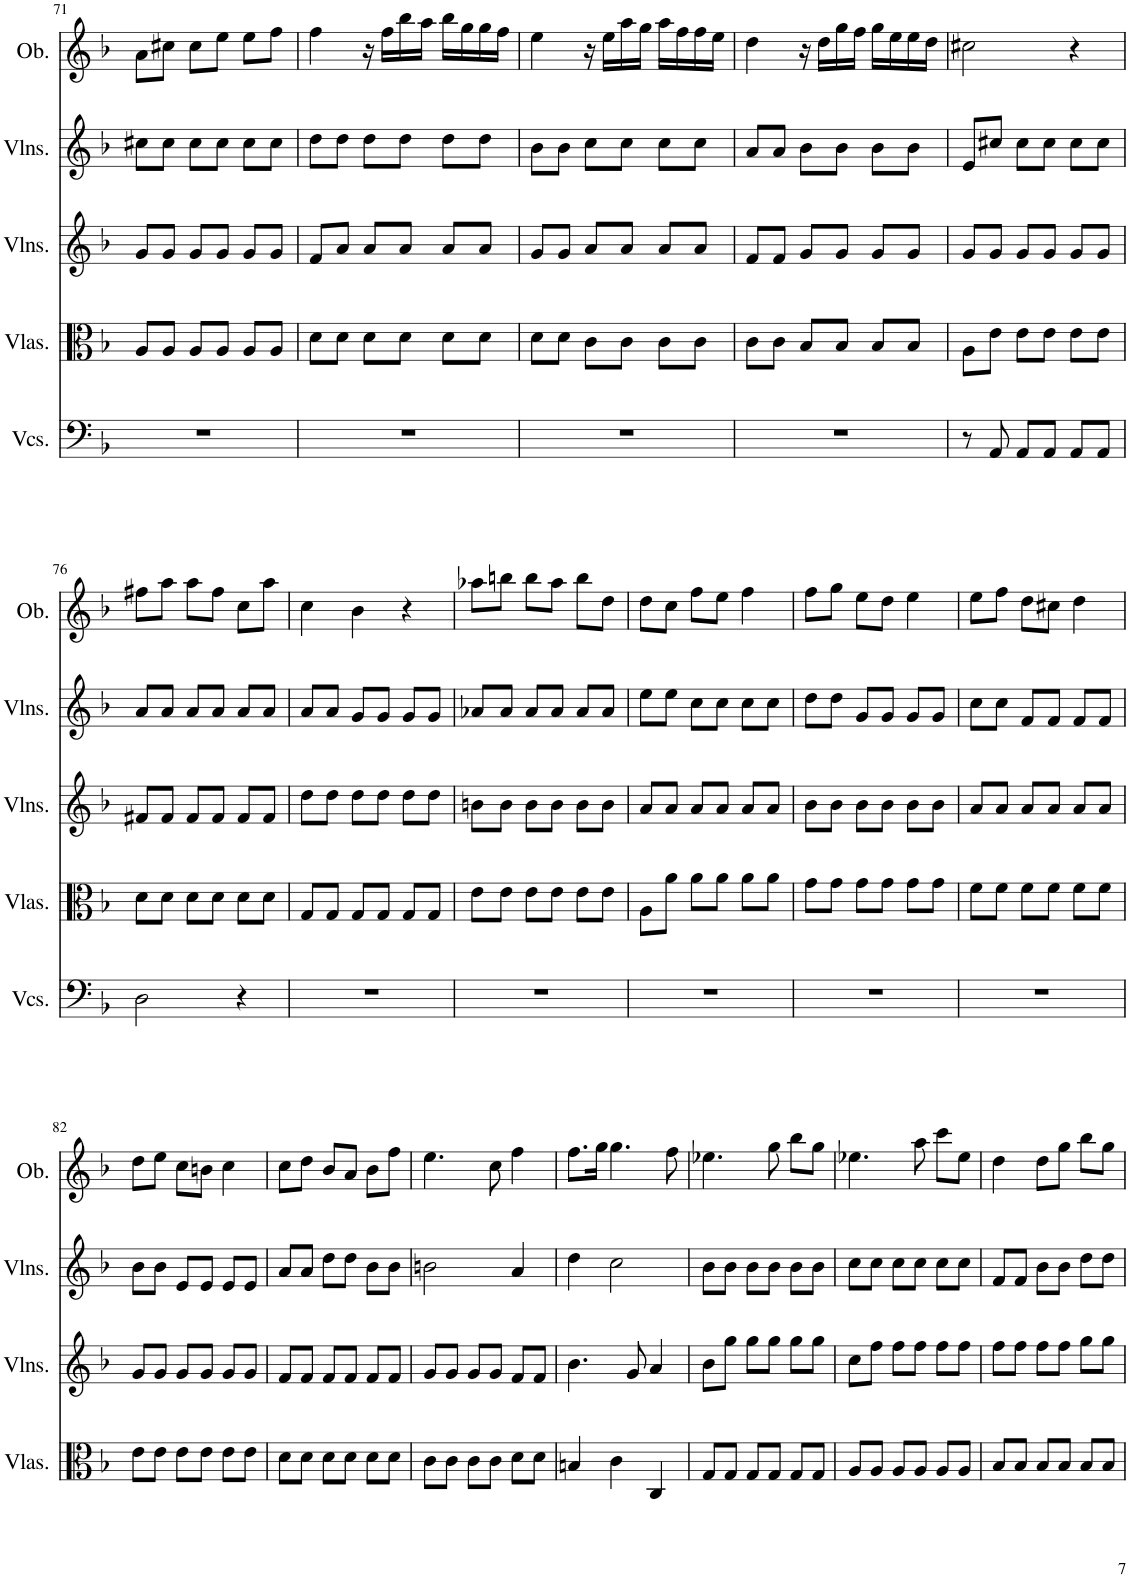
**kern	**kern	**kern	**kern	**kern
*part5	*part4	*part3	*part2	*part1
*staff5	*staff4	*staff3	*staff2	*staff1
*I"Violoncellos, Organo  e Violoncello	*I"Violas, Alto Viola	*I"Violins, Violino Secondo	*I"Violins, Violino Primo	*I"Oboe, Oboe
*I'Vcs.	*I'Vlas.	*I'Vlns.	*I'Vlns.	*I'Ob.
!!LO:PB:g=z
*clefF4	*clefC3	*clefG2	*clefG2	*clefG2
*k[b-]	*k[b-]	*k[b-]	*k[b-]	*k[b-]
*M3/4	*M3/4	*M3/4	*M3/4	*M3/4
=71	=71	=71	=71	=71
2.r	8A/L	8g/L	8cc#X\L	8a\L
.	8A/J	8g/J	8cc#\J	8cc#X\J
.	8A/L	8g/L	8cc#\L	8cc#\L
.	8A/J	8g/J	8cc#\J	8ee\J
.	8A/L	8g/L	8cc#\L	8ee\L
.	8A/J	8g/J	8cc#\J	8ff\J
=72	=72	=72	=72	=72
2.r	8d\L	8f/L	8dd\L	4ff\
.	8d\J	8a/J	8dd\J	.
.	8d\L	8a/L	8dd\L	16r
.	.	.	.	16ff\LL
.	8d\J	8a/J	8dd\J	16bb-\
.	.	.	.	16aa\JJ
.	8d\L	8a/L	8dd\L	16bb-\LL
.	.	.	.	16gg\
.	8d\J	8a/J	8dd\J	16gg\
.	.	.	.	16ff\JJ
=73	=73	=73	=73	=73
2.r	8d\L	8g/L	8b-\L	4ee\
.	8d\J	8g/J	8b-\J	.
.	8c\L	8a/L	8cc\L	16r
.	.	.	.	16ee\LL
.	8c\J	8a/J	8cc\J	16aa\
.	.	.	.	16gg\JJ
.	8c\L	8a/L	8cc\L	16aa\LL
.	.	.	.	16ff\
.	8c\J	8a/J	8cc\J	16ff\
.	.	.	.	16ee\JJ
=74	=74	=74	=74	=74
2.r	8c\L	8f/L	8a/L	4dd\
.	8c\J	8f/J	8a/J	.
.	8B-/L	8g/L	8b-\L	16r
.	.	.	.	16dd\LL
.	8B-/J	8g/J	8b-\J	16gg\
.	.	.	.	16ff\JJ
.	8B-/L	8g/L	8b-\L	16gg\LL
.	.	.	.	16ee\
.	8B-/J	8g/J	8b-\J	16ee\
.	.	.	.	16dd\JJ
=75	=75	=75	=75	=75
8r	8A\L	8g/L	8e/L	2cc#X\
8AA/	8e\J	8g/J	8cc#X/J	.
8AA/L	8e\L	8g/L	8cc#\L	.
8AA/J	8e\J	8g/J	8cc#\J	.
8AA/L	8e\L	8g/L	8cc#\L	4r
8AA/J	8e\J	8g/J	8cc#\J	.
!!LO:LB:g=z
=76	=76	=76	=76	=76
2D\	8d\L	8f#X/L	8a/L	8ff#X\L
.	8d\J	8f#/J	8a/J	8aa\J
.	8d\L	8f#/L	8a/L	8aa\L
.	8d\J	8f#/J	8a/J	8ff#\J
4r	8d\L	8f#/L	8a/L	8cc\L
.	8d\J	8f#/J	8a/J	8aa\J
=77	=77	=77	=77	=77
2.r	8G/L	8dd\L	8a/L	4cc\
.	8G/J	8dd\J	8a/J	.
.	8G/L	8dd\L	8g/L	4b-\
.	8G/J	8dd\J	8g/J	.
.	8G/L	8dd\L	8g/L	4r
.	8G/J	8dd\J	8g/J	.
=78	=78	=78	=78	=78
2.r	8e\L	8bn\L	8a-X/L	8aa-X\L
.	8e\J	8b\J	8a-/J	8bbn\J
.	8e\L	8b\L	8a-/L	8bb\L
.	8e\J	8b\J	8a-/J	8aa-\J
.	8e\L	8b\L	8a-/L	8bb\L
.	8e\J	8b\J	8a-/J	8dd\J
=79	=79	=79	=79	=79
2.r	8A\L	8a/L	8ee\L	8dd\L
.	8a\J	8a/J	8ee\J	8cc\J
.	8a\L	8a/L	8cc\L	8ff\L
.	8a\J	8a/J	8cc\J	8ee\J
.	8a\L	8a/L	8cc\L	4ff\
.	8a\J	8a/J	8cc\J	.
=80	=80	=80	=80	=80
2.r	8g\L	8b-\L	8dd\L	8ff\L
.	8g\J	8b-\J	8dd\J	8gg\J
.	8g\L	8b-\L	8g/L	8ee\L
.	8g\J	8b-\J	8g/J	8dd\J
.	8g\L	8b-\L	8g/L	4ee\
.	8g\J	8b-\J	8g/J	.
=81	=81	=81	=81	=81
2.r	8f\L	8a/L	8cc\L	8ee\L
.	8f\J	8a/J	8cc\J	8ff\J
.	8f\L	8a/L	8f/L	8dd\L
.	8f\J	8a/J	8f/J	8cc#X\J
.	8f\L	8a/L	8f/L	4dd\
.	8f\J	8a/J	8f/J	.
!!LO:LB:g=z
=82	=82	=82	=82	=82
2.r	8e\L	8g/L	8b-\L	8dd\L
.	8e\J	8g/J	8b-\J	8ee\J
.	8e\L	8g/L	8e/L	8cc\L
.	8e\J	8g/J	8e/J	8bn\J
.	8e\L	8g/L	8e/L	4cc\
.	8e\J	8g/J	8e/J	.
=83	=83	=83	=83	=83
2.r	8d\L	8f/L	8a/L	8cc\L
.	8d\J	8f/J	8a/J	8dd\J
.	8d\L	8f/L	8dd\L	8b-/L
.	8d\J	8f/J	8dd\J	8a/J
.	8d\L	8f/L	8b-\L	8b-\L
.	8d\J	8f/J	8b-\J	8ff\J
=84	=84	=84	=84	=84
2.r	8c\L	8g/L	2bn\	4.ee\
.	8c\J	8g/J	.	.
.	8c\L	8g/L	.	.
.	8c\J	8g/J	.	8cc\
.	8d\L	8f/L	4a/	4ff\
.	8d\J	8f/J	.	.
=85	=85	=85	=85	=85
2.r	4Bn/	4.b-\	4dd\	8.ff\L
.	.	.	.	16gg\Jk
.	4c\	.	2cc\	4.gg\
.	.	8g/	.	.
.	4C/	4a/	.	.
.	.	.	.	8ff\
=86	=86	=86	=86	=86
2.r	8G/L	8b-\L	8b-\L	4.ee-X\
.	8G/J	8gg\J	8b-\J	.
.	8G/L	8gg\L	8b-\L	.
.	8G/J	8gg\J	8b-\J	8gg\
.	8G/L	8gg\L	8b-\L	8bb-\L
.	8G/J	8gg\J	8b-\J	8gg\J
=87	=87	=87	=87	=87
2.r	8A/L	8cc\L	8cc\L	4.ee-X\
.	8A/J	8ff\J	8cc\J	.
.	8A/L	8ff\L	8cc\L	.
.	8A/J	8ff\J	8cc\J	8aa\
.	8A/L	8ff\L	8cc\L	8ccc\L
.	8A/J	8ff\J	8cc\J	8ee-\J
=88	=88	=88	=88	=88
2.r	8B-/L	8ff\L	8f/L	4dd\
.	8B-/J	8ff\J	8f/J	.
.	8B-/L	8ff\L	8b-\L	8dd\L
.	8B-/J	8ff\J	8b-\J	8gg\J
.	8B-/L	8gg\L	8dd\L	8bb-\L
.	8B-/J	8gg\J	8dd\J	8gg\J
=	=	=	=	=
*-	*-	*-	*-	*-
